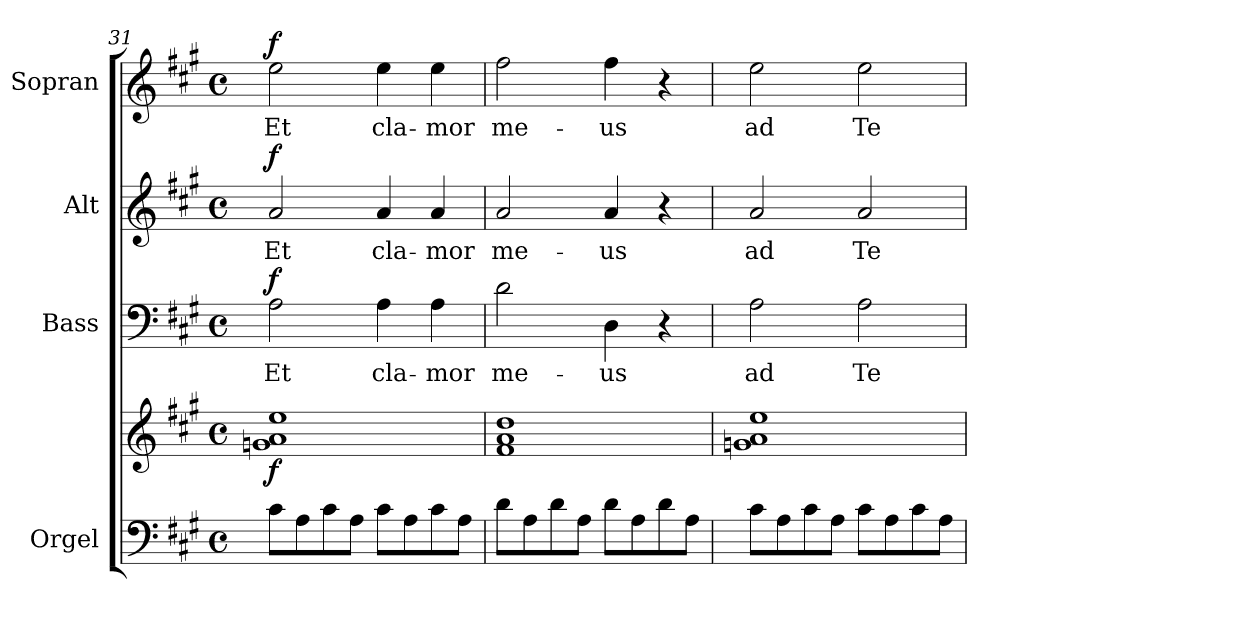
**kern	**kern	**dynam	**kern	**text	**dynam	**kern	**text	**dynam	**kern	**text	**dynam
*part4	*part4	*part4	*part3	*part3	*part3	*part2	*part2	*part2	*part1	*part1	*part1
*staff5	*staff4	*staff4/5	*staff3	*staff3	*staff3	*staff2	*staff2	*staff2	*staff1	*staff1	*staff1
*I"Orgel	*	*	*I"Bass	*	*	*I"Alt	*	*	*I"Sopran	*	*
*I'Org.	*	*	*I'B.	*	*	*I'A.	*	*	*I'S.	*	*
!!LO:PB:g=z
*clefF4	*clefG2	*	*clefF4	*	*	*clefG2	*	*	*clefG2	*	*
*k[f#c#g#]	*k[f#c#g#]	*	*k[f#c#g#]	*	*	*k[f#c#g#]	*	*	*k[f#c#g#]	*	*
*A:	*A:	*	*A:	*	*	*A:	*	*	*A:	*	*
*M4/4	*M4/4	*	*M4/4	*	*	*M4/4	*	*	*M4/4	*	*
*met(c)	*met(c)	*	*met(c)	*	*	*met(c)	*	*	*met(c)	*	*
=31	=31	=31	=31	=31	=31	=31	=31	=31	=31	=31	=31
!	!	!LO:DY:b	!	!LO:LY:b	!LO:DY:a	!	!LO:LY:b	!LO:DY:a	!	!LO:LY:b	!LO:DY:a
8c#\L	1gn 1a 1ee	f	2A\	Et	f	2a/	Et	f	2ee\	Et	f
8A\	.	.	.	.	.	.	.	.	.	.	.
8c#\	.	.	.	.	.	.	.	.	.	.	.
8A\J	.	.	.	.	.	.	.	.	.	.	.
!	!	!	!	!LO:LY:b	!	!	!LO:LY:b	!	!	!LO:LY:b	!
8c#\L	.	.	4A\	cla-	.	4a/	cla-	.	4ee\	cla-	.
8A\	.	.	.	.	.	.	.	.	.	.	.
!	!	!	!	!LO:LY:b	!	!	!LO:LY:b	!	!	!LO:LY:b	!
8c#\	.	.	4A\	-mor	.	4a/	-mor	.	4ee\	-mor	.
8A\J	.	.	.	.	.	.	.	.	.	.	.
=32	=32	=32	=32	=32	=32	=32	=32	=32	=32	=32	=32
!	!	!	!	!LO:LY:b	!	!	!LO:LY:b	!	!	!LO:LY:b	!
8d\L	1f# 1a 1dd	.	2d\	me-	.	2a/	me-	.	2ff#\	me-	.
8A\	.	.	.	.	.	.	.	.	.	.	.
8d\	.	.	.	.	.	.	.	.	.	.	.
8A\J	.	.	.	.	.	.	.	.	.	.	.
!	!	!	!	!LO:LY:b	!	!	!LO:LY:b	!	!	!LO:LY:b	!
8d\L	.	.	4D\	-us	.	4a/	-us	.	4ff#\	-us	.
8A\	.	.	.	.	.	.	.	.	.	.	.
8d\	.	.	4r	.	.	4r	.	.	4r	.	.
8A\J	.	.	.	.	.	.	.	.	.	.	.
=33	=33	=33	=33	=33	=33	=33	=33	=33	=33	=33	=33
!	!	!	!	!LO:LY:b	!	!	!LO:LY:b	!	!	!LO:LY:b	!
8c#\L	1gn 1a 1ee	.	2A\	ad	.	2a/	ad	.	2ee\	ad	.
8A\	.	.	.	.	.	.	.	.	.	.	.
8c#\	.	.	.	.	.	.	.	.	.	.	.
8A\J	.	.	.	.	.	.	.	.	.	.	.
!	!	!	!	!LO:LY:b	!	!	!LO:LY:b	!	!	!LO:LY:b	!
8c#\L	.	.	2A\	Te	.	2a/	Te	.	2ee\	Te	.
8A\	.	.	.	.	.	.	.	.	.	.	.
8c#\	.	.	.	.	.	.	.	.	.	.	.
8A\J	.	.	.	.	.	.	.	.	.	.	.
=	=	=	=	=	=	=	=	=	=	=	=
*-	*-	*-	*-	*-	*-	*-	*-	*-	*-	*-	*-
